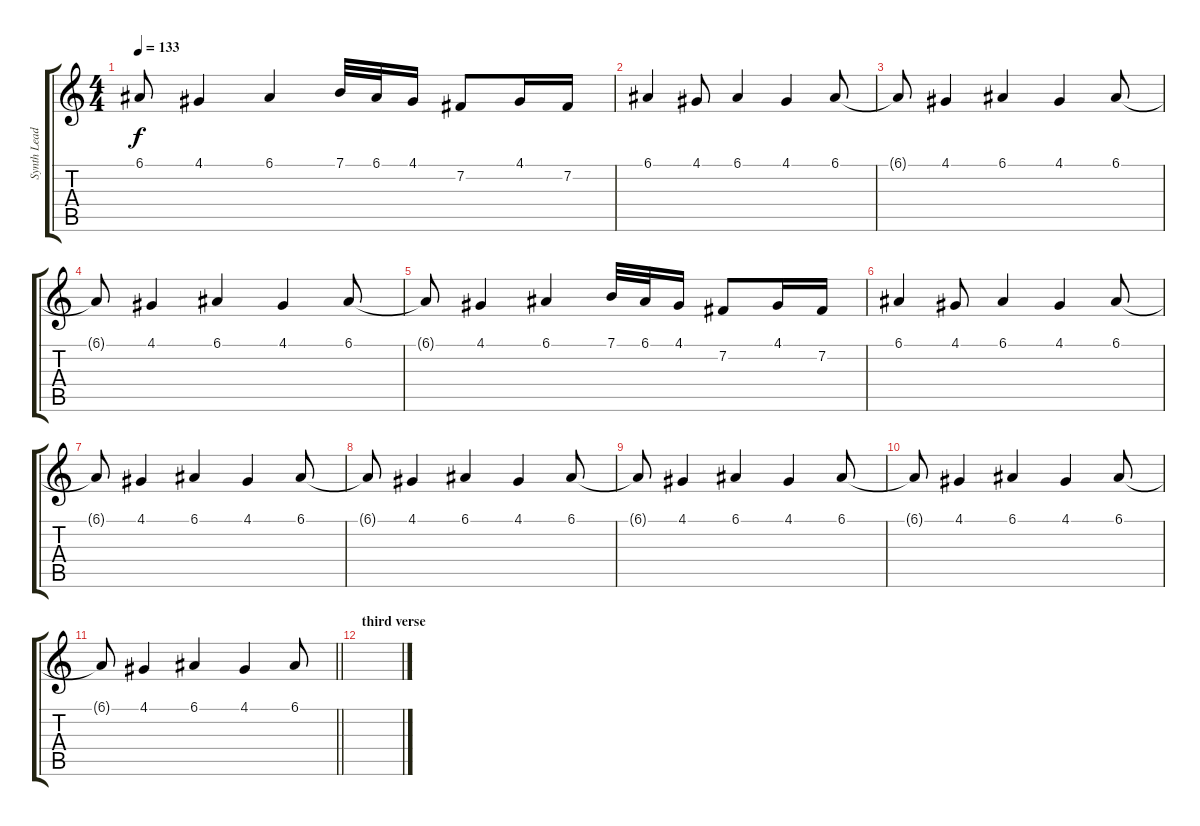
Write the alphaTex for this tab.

\track ("Synth Lead" "Synth Lead") {instrument pad4choir}
\staff {score tabs}
\tuning (E4 B3 G3 D3 A2 E2) {hide}
\ts (4 4)
\tempo 133
\clef g2
\ks c
6.1{t}.8{dy f} 4.1.4 6.1.4 7.1.32 6.1.32 4.1.16 7.2.8 4.1.16 7.2.16 |
6.1.4 4.1.8 6.1.4 4.1.4 6.1.8 |
6.1{t}.8 4.1.4 6.1.4 4.1.4 6.1.8 |
6.1{t}.8 4.1.4 6.1.4 4.1.4 6.1.8 |
6.1{t}.8 4.1.4 6.1.4 7.1.32 6.1.32 4.1.16 7.2.8 4.1.16 7.2.16 |
6.1.4 4.1.8 6.1.4 4.1.4 6.1.8 |
6.1{t}.8 4.1.4 6.1.4 4.1.4 6.1.8 |
6.1{t}.8 4.1.4 6.1.4 4.1.4 6.1.8 |
6.1{t}.8 4.1.4 6.1.4 4.1.4 6.1.8 |
6.1{t}.8 4.1.4 6.1.4 4.1.4 6.1.8 |
\barLineRight lightlight
6.1{t}.8 4.1.4 6.1.4 4.1.4 6.1.8 |
\section ("" "third verse")
